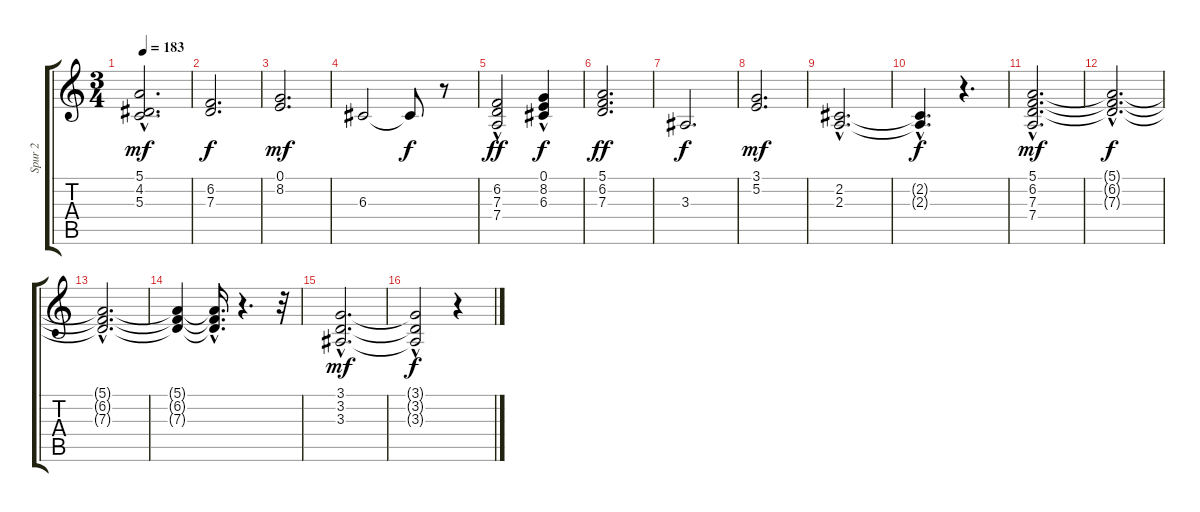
\track ("Spur 2" "Spur 2") {instrument synthstrings1}
\staff {score tabs}
\tuning (E4 B3 G3 D3 A2 E2) {hide}
\ts (3 4)
\tempo 183
\clef g2
\ks c
(5.1 4.2 5.3{hac}).2{d dy mf} |
(6.2 7.3).2{d dy f} |
(0.1 8.2).2{d dy mf} |
6.3.2 6.3{t}.8{dy f} r.8 |
(6.2 7.3{hac} 7.4).2{dy ff} (0.1 8.2{hac} 6.3{hac}).4{dy f} |
(5.1 6.2 7.3).2{d dy ff} |
3.3.2{d dy f} |
(3.1 5.2).2{d dy mf} |
(2.2{hac} 2.3{hac}).2{d} |
(2.2{t} 2.3{hac t}).4{d dy f} r.4{d} |
(5.1{hac} 6.2{hac} 7.3{hac} 7.4).2{d dy mf} |
(5.1{hac t} 6.2{hac t} 7.3{hac t}).2{d dy f} |
(5.1{hac t} 6.2{hac t} 7.3{hac t}).2{d} |
(5.1{t} 6.2{t} 7.3{t}).4 (5.1{hac t} 6.2{hac t} 7.3{hac t}).16{d} r.4{d} r.32 |
(3.1{hac} 3.2{hac} 3.3{hac}).2{d dy mf} |
(3.1{t} 3.2{hac t} 3.3{t}).2{dy f} r.4
